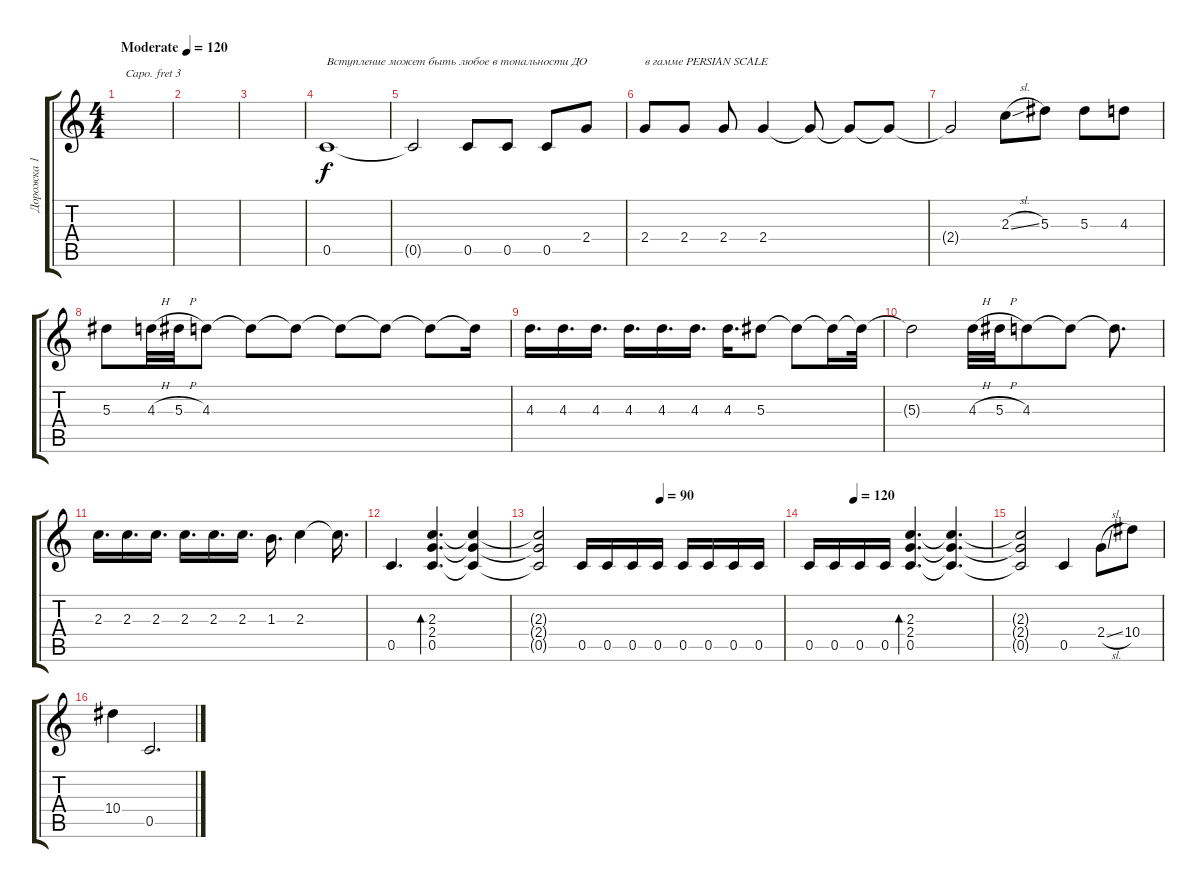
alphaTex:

\track ("Дорожка 1" "Дорожка 1") {instrument acousticguitarsteel}
\staff {score tabs}
\capo 3
\tuning (E4 B3 G3 D3 A2 E2) {hide}
\ts (4 4)
\tempo (120 "Moderate")
\clef g2
\ks c
|
|
|
0.5.1{txt "Вступление может быть любое в тональности ДО"} |
0.5{t}.2 0.5.8 0.5.8 0.5.8 2.4.8 |
2.4.8{txt "в гамме PERSIAN SCALE"} 2.4.8 2.4.8 2.4.4 2.4{t}.8 2.4{t}.8 2.4{t}.8 |
2.4{t}.2 2.3{sl}.8 5.3.8 5.3.8 4.3.8 |
5.3.8 4.3{h}.32 5.3{h}.32 4.3.8 4.3{t}.8 4.3{t}.8 4.3{t}.8 4.3{t}.8 4.3{t}.8 4.3{t}.16 |
4.3.16{d} 4.3.16{d} 4.3.16{d} 4.3.16{d} 4.3.16{d} 4.3.16{d} 4.3.16{d} 5.3.8 5.3{t}.8 5.3{t}.16 5.3{t}.32 |
5.3{t}.2 4.3{h}.32 5.3{h}.32 4.3.8 4.3{t}.8 4.3{t}.8{d} |
2.3.16{d} 2.3.16{d} 2.3.16{d} 2.3.16{d} 2.3.16{d} 2.3.16{d} 1.3.16{d} 2.3.4 2.3{t}.16{d} |
0.5.4{d} (2.3 2.4 0.5).4{d bd 240} (2.3{t} 2.4{t} 0.5{t}).4 |
\tempo (90 0.5)
(2.3{t} 2.4{t} 0.5{t}).2 0.5.16 0.5.16 0.5.16 0.5.16 0.5.16 0.5.16 0.5.16 0.5.16 |
\tempo (120 0.25)
0.5.16 0.5.16 0.5.16 0.5.16 (2.3 2.4 0.5).4{d bd 240} (2.3{t} 2.4{t} 0.5{t}).4{d} |
(2.3{t} 2.4{t} 0.5{t}).2 0.5.4 2.4{sl}.8 10.4.8 |
10.4.4 0.5.2{d}
